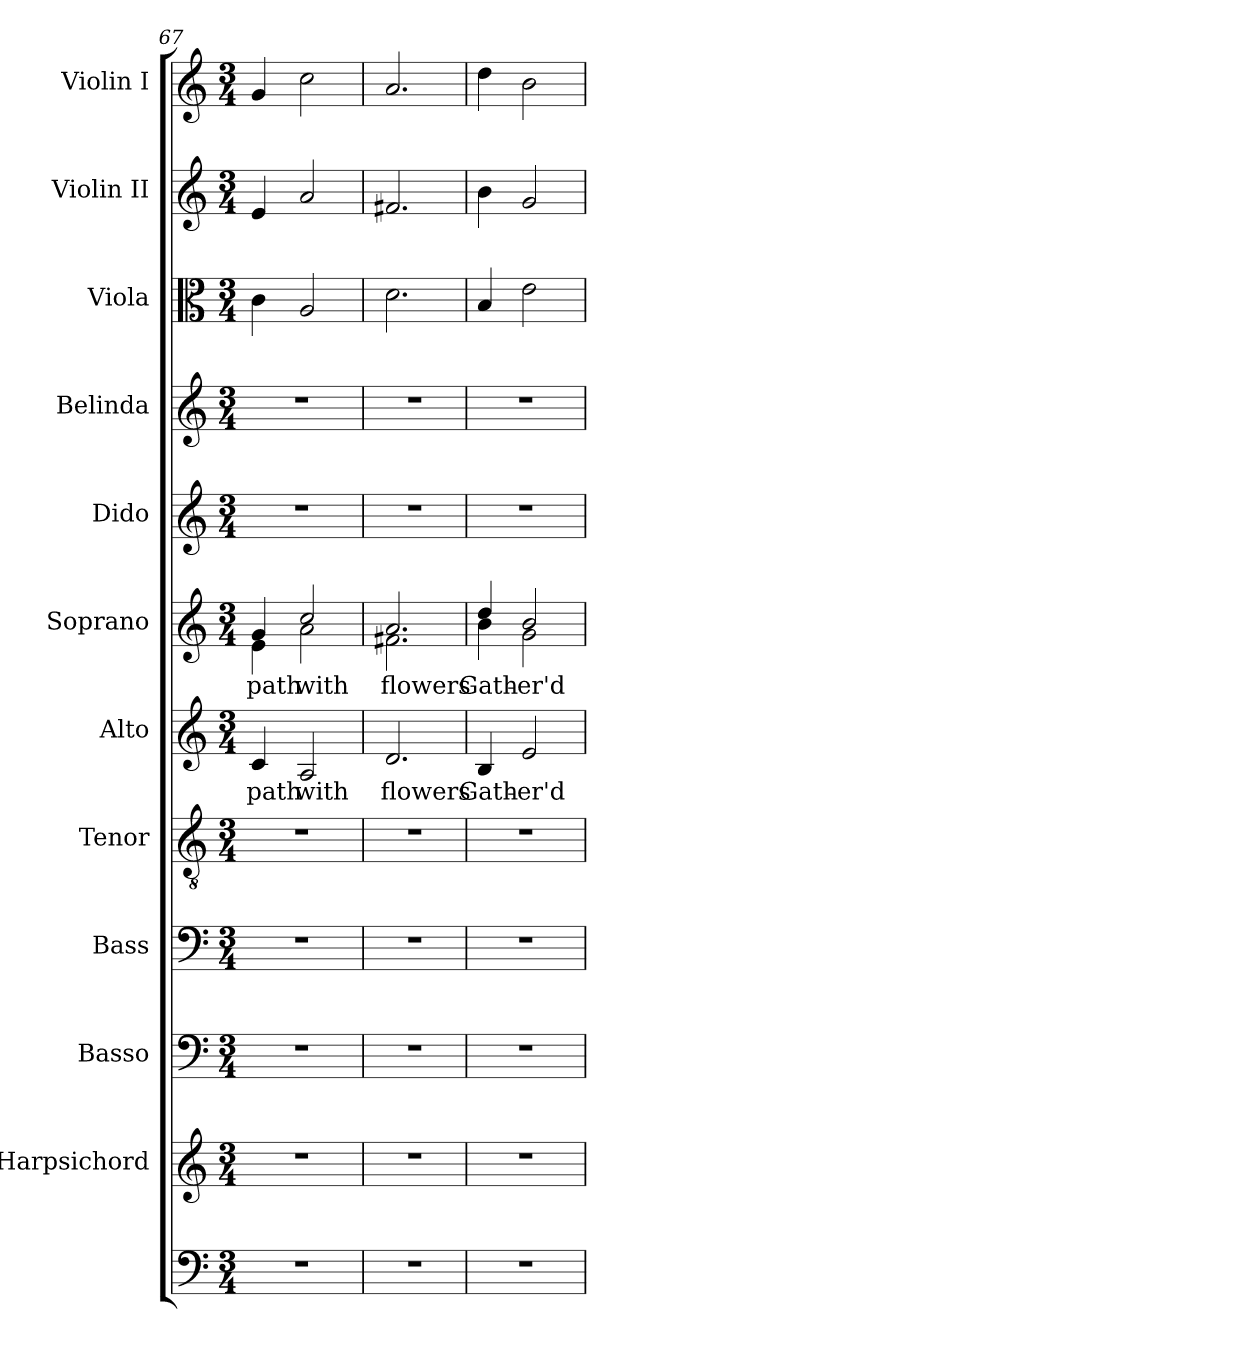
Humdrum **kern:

**kern	**kern	**kern	**kern	**kern	**kern	**text	**kern	**text	**kern	**kern	**kern	**kern	**kern
*part12	*part11	*part10	*part9	*part8	*part7	*part7	*part6	*part6	*part5	*part4	*part3	*part2	*part1
*staff12	*staff11	*staff10	*staff9	*staff8	*staff7	*staff7	*staff6	*staff6	*staff5	*staff4	*staff3	*staff2	*staff1
*	*I"Harpsichord	*I"Basso	*I"Bass	*I"Tenor	*I"Alto	*	*I"Soprano	*	*I"Dido	*I"Belinda	*I"Viola	*I"Violin II	*I"Violin I
*	*	*	*I'B.	*I'T.	*I'A.	*	*I'S.	*	*	*	*I'Viola	*I'Vln. II	*I'Vln. I
*clefF4	*clefG2	*clefF4	*clefF4	*clefGv2	*clefG2	*	*clefG2	*	*clefG2	*clefG2	*clefC3	*clefG2	*clefG2
*	*	*	*	*ITrd7c12	*	*	*	*	*	*	*	*	*
*k[]	*k[]	*k[]	*k[]	*k[]	*k[]	*	*k[]	*	*k[]	*k[]	*k[]	*k[]	*k[]
*C:	*C:	*C:	*C:	*C:	*C:	*	*C:	*	*C:	*C:	*C:	*C:	*C:
*M3/4	*M3/4	*M3/4	*M3/4	*M3/4	*M3/4	*	*M3/4	*	*M3/4	*M3/4	*M3/4	*M3/4	*M3/4
=67	=67	=67	=67	=67	=67	=67	=67	=67	=67	=67	=67	=67	=67
!LO:N:vis=1	!LO:N:vis=1	!LO:N:vis=1	!LO:N:vis=1	!LO:N:vis=1	!	!	!	!	!	!	!	!	!
!	!	!	!	!	!	!LO:LY:b:color=#000000	!	!	!	!	!	!	!
!	!	!	!	!	!	!	!	!LO:LY:b:color=#000000	!LO:N:vis=1	!LO:N:vis=1	!	!	!
*	*	*	*	*	*	*	*^	*	*	*	*	*	*
2.r	2.r	2.r	2.r	2.r	4ci/	path	4gi/	4ei\	path	2.r	2.r	4ci\	4ei/	4gi/
!	!	!	!	!	!	!LO:LY:b:color=#000000	!	!	!	!	!	!	!	!
!	!	!	!	!	!	!	!	!	!LO:LY:b:color=#000000	!	!	!	!	!
.	.	.	.	.	2Ai/	with	2cci/	2ai\	with	.	.	2Ai/	2ai/	2cci\
=68	=68	=68	=68	=68	=68	=68	=68	=68	=68	=68	=68	=68	=68	=68
!LO:N:vis=1	!LO:N:vis=1	!LO:N:vis=1	!LO:N:vis=1	!LO:N:vis=1	!	!	!	!	!	!	!	!	!	!
!	!	!	!	!	!	!LO:LY:b:color=#000000	!	!	!	!	!	!	!	!
!	!	!	!	!	!	!	!	!	!LO:LY:b:color=#000000	!LO:N:vis=1	!LO:N:vis=1	!	!	!
2.r	2.r	2.r	2.r	2.r	2.di/	flowers	2.ai/	2.f#Xi\	flowers	2.r	2.r	2.di\	2.f#Xi/	2.ai/
=69	=69	=69	=69	=69	=69	=69	=69	=69	=69	=69	=69	=69	=69	=69
!LO:N:vis=1	!LO:N:vis=1	!LO:N:vis=1	!LO:N:vis=1	!LO:N:vis=1	!	!	!	!	!	!	!	!	!	!
!	!	!	!	!	!	!LO:LY:b:color=#000000	!	!	!	!	!	!	!	!
!	!	!	!	!	!	!	!	!	!LO:LY:b:color=#000000	!LO:N:vis=1	!LO:N:vis=1	!	!	!
2.r	2.r	2.r	2.r	2.r	4Bi/	Gath-	4ddi/	4bi\	Gath-	2.r	2.r	4Bi/	4bi\	4ddi\
!	!	!	!	!	!	!LO:LY:b:color=#000000	!	!	!	!	!	!	!	!
!	!	!	!	!	!	!	!	!	!LO:LY:b:color=#000000	!	!	!	!	!
.	.	.	.	.	2ei/	-er'd	2bi/	2gi\	-er'd	.	.	2ei\	2gi/	2bi\
*	*	*	*	*	*	*	*v	*v	*	*	*	*	*	*
=	=	=	=	=	=	=	=	=	=	=	=	=	=
*-	*-	*-	*-	*-	*-	*-	*-	*-	*-	*-	*-	*-	*-
